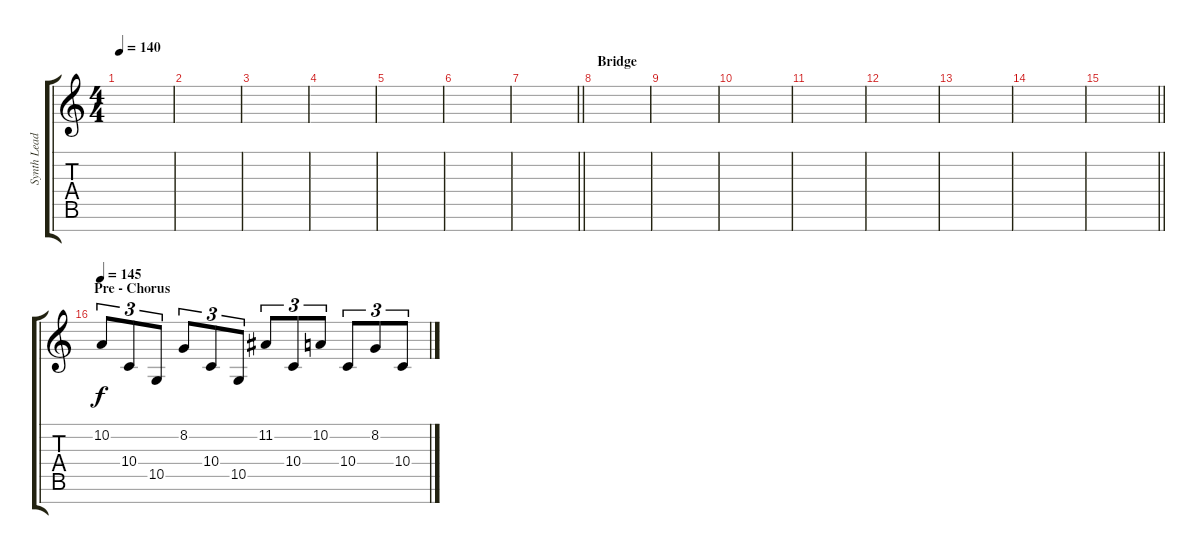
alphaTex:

\track ("Synth Leads" "Synth Lead") {instrument lead1square}
\staff {score tabs}
\tuning (E4 B3 G3 D3 A2 E2 B1) {hide}
\ts (4 4)
\tempo 140
\clef g2
\ks c
|
|
|
|
|
|
\barLineRight lightlight
|
\section ("" "Bridge")
|
|
|
|
|
|
|
\barLineRight lightlight
|
\section ("" "Pre - Chorus")
\tempo 145
10.2.8{tu (3 2) dy f} 10.4.8{tu (3 2)} 10.5.8{tu (3 2)} 8.2.8{tu (3 2)} 10.4.8{tu (3 2)} 10.5.8{tu (3 2)} 11.2.8{tu (3 2)} 10.4.8{tu (3 2)} 10.2.8{tu (3 2)} 10.4.8{tu (3 2)} 8.2.8{tu (3 2)} 10.4.8{tu (3 2)}
